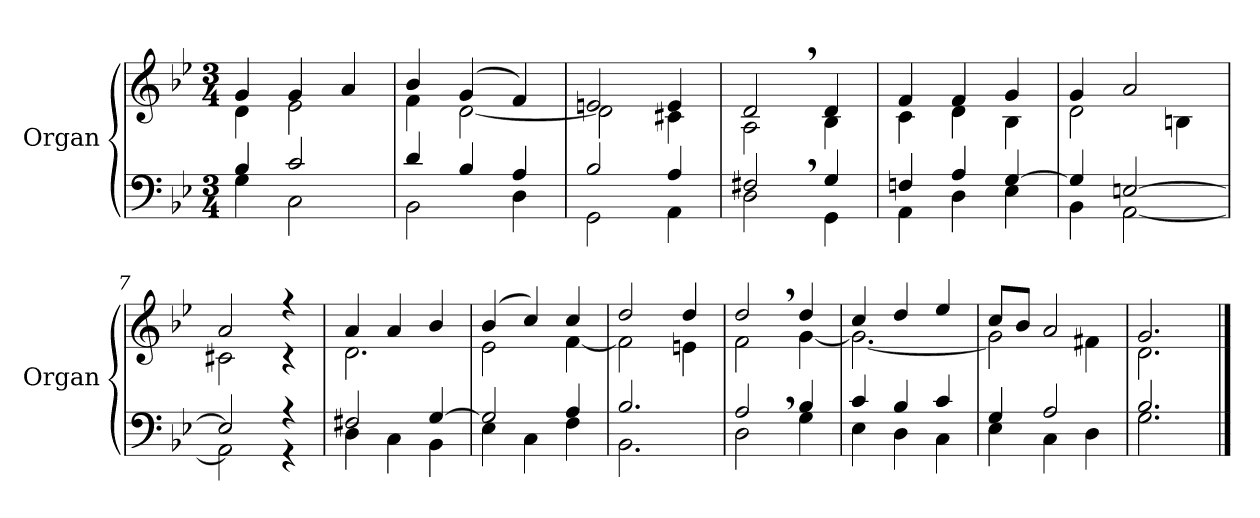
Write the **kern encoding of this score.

**kern	**kern
*part1	*part1
*staff2	*staff1
*I"Organ	*
*I'Organ	*
*clefF4	*clefG2
*k[b-e-]	*k[b-e-]
*M3/4	*M3/4
=1	=1
*^	*^
4B-/	4G\	4g/	4d\
2c/	2C\	4g/	2e-\
.	.	4a/	.
=2	=2	=2	=2
4d/	2BB-\	4b-/	4f\
4B-/	.	(>4g/	[<2d\
4A/	4D\	4f/)	.
=3	=3	=3	=3
2B-/	2GG\	2en/	2d\]
4A/	4AA\	4e/	4c#X\
=4	=4	=4	=4
2F#X,</	2D\	2d,>/	2A\
4G/	4GG\	4d/	4B-\
=5	=5	=5	=5
4Fn/	4AA\	4f/	4c\
4A/	4D\	4f/	4d\
[>4G/	4E-\	4g/	4B-\
=6	=6	=6	=6
4G/]	4BB-\	4g/	2d\
[>2En/	[<2AA\	2a/	.
.	.	.	4Bn\
=7	=7	=7	=7
2E/]	2AA\]	2a/	2c#X\
4r	4r	4r	4r
=8	=8	=8	=8
2F#X/	4D\	4a/	2.d\
.	4C\	4a/	.
[>4G/	4BB-\	4b-/	.
=9	=9	=9	=9
2G/]	4E-\	(>4b-/	2e-\
.	4C\	4cc/)	.
4A/	4F\	4cc/	[<4f\
=10	=10	=10	=10
2.B-/	2.BB-\	2dd/	2f\]
.	.	4dd/	4en\
=11	=11	=11	=11
2A,</	2D\	2dd,</	2f\
4B-/	4G\	4dd/	[<4g\
=12	=12	=12	=12
4c/	4E-\	4cc/	2.g\_<
4B-/	4D\	4dd/	.
4c/	4C\	4ee-/	.
=13	=13	=13	=13
4G/	4E-\	8cc/L	2g\]
.	.	8b-/J	.
2A/	4C\	2a/	.
.	4D\	.	4f#X\
=14	=14	=14	=14
2.B-/	2.G\	2.g/	2.d\
*v	*v	*	*
*	*v	*v
==	==
*-	*-
